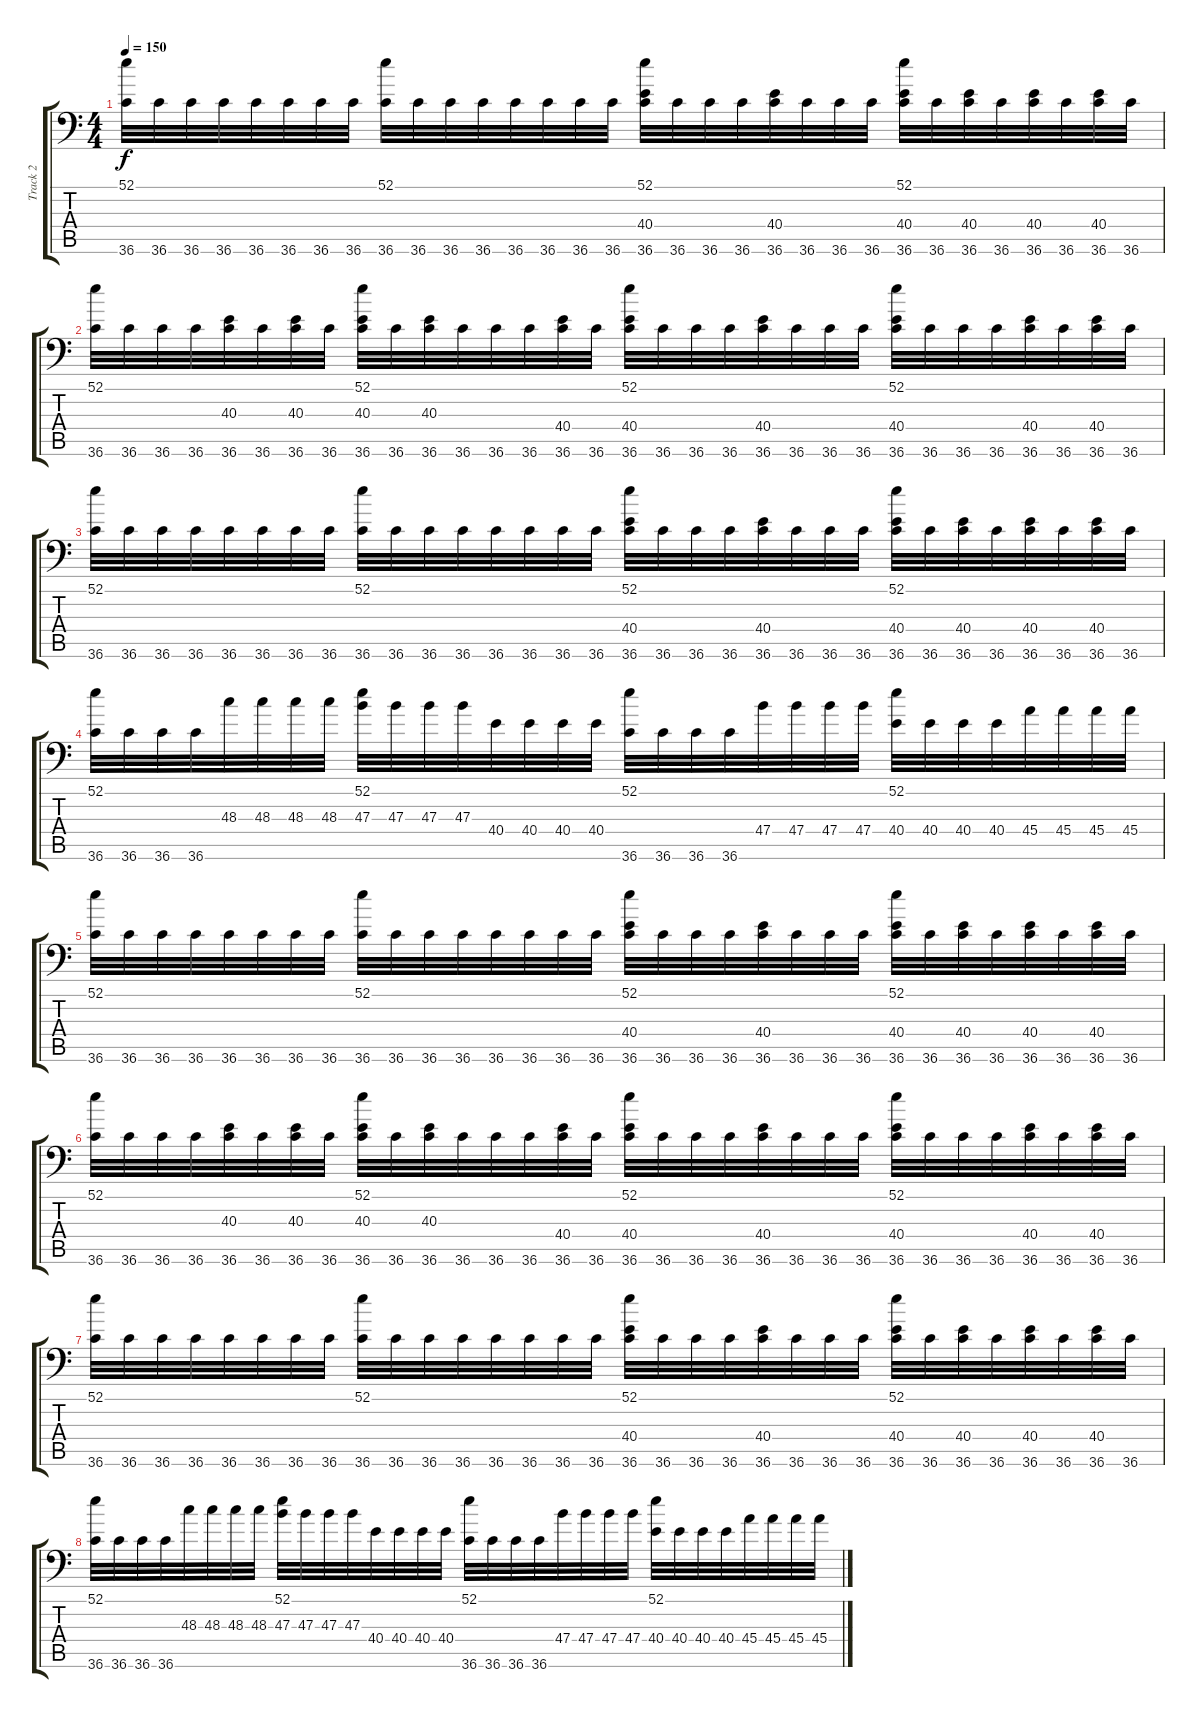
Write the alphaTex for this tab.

\track ("Track 2" "Track 2") {instrument acousticgrandpiano}
\staff {score tabs}
\tuning (C-1 C-1 C-1 C-1 C-1 C-1) {hide}
\ts (4 4)
\tempo 150
\clef f4
\ks c
(52.1 36.6).32{dy f} 36.6.32 36.6.32 36.6.32 36.6.32 36.6.32 36.6.32 36.6.32 (52.1 36.6).32 36.6.32 36.6.32 36.6.32 36.6.32 36.6.32 36.6.32 36.6.32 (52.1 40.4 36.6).32 36.6.32 36.6.32 36.6.32 (40.4 36.6).32 36.6.32 36.6.32 36.6.32 (52.1 40.4 36.6).32 36.6.32 (40.4 36.6).32 36.6.32 (40.4 36.6).32 36.6.32 (40.4 36.6).32 36.6.32 |
(52.1 36.6).32 36.6.32 36.6.32 36.6.32 (40.3 36.6).32 36.6.32 (40.3 36.6).32 36.6.32 (52.1 40.3 36.6).32 36.6.32 (40.3 36.6).32 36.6.32 36.6.32 36.6.32 (40.4 36.6).32 36.6.32 (52.1 40.4 36.6).32 36.6.32 36.6.32 36.6.32 (40.4 36.6).32 36.6.32 36.6.32 36.6.32 (52.1 40.4 36.6).32 36.6.32 36.6.32 36.6.32 (40.4 36.6).32 36.6.32 (40.4 36.6).32 36.6.32 |
(52.1 36.6).32 36.6.32 36.6.32 36.6.32 36.6.32 36.6.32 36.6.32 36.6.32 (52.1 36.6).32 36.6.32 36.6.32 36.6.32 36.6.32 36.6.32 36.6.32 36.6.32 (52.1 40.4 36.6).32 36.6.32 36.6.32 36.6.32 (40.4 36.6).32 36.6.32 36.6.32 36.6.32 (52.1 40.4 36.6).32 36.6.32 (40.4 36.6).32 36.6.32 (40.4 36.6).32 36.6.32 (40.4 36.6).32 36.6.32 |
(52.1 36.6).32 36.6.32 36.6.32 36.6.32 48.3.32 48.3.32 48.3.32 48.3.32 (52.1 47.3).32 47.3.32 47.3.32 47.3.32 40.4.32 40.4.32 40.4.32 40.4.32 (52.1 36.6).32 36.6.32 36.6.32 36.6.32 47.4.32 47.4.32 47.4.32 47.4.32 (52.1 40.4).32 40.4.32 40.4.32 40.4.32 45.4.32 45.4.32 45.4.32 45.4.32 |
(52.1 36.6).32 36.6.32 36.6.32 36.6.32 36.6.32 36.6.32 36.6.32 36.6.32 (52.1 36.6).32 36.6.32 36.6.32 36.6.32 36.6.32 36.6.32 36.6.32 36.6.32 (52.1 40.4 36.6).32 36.6.32 36.6.32 36.6.32 (40.4 36.6).32 36.6.32 36.6.32 36.6.32 (52.1 40.4 36.6).32 36.6.32 (40.4 36.6).32 36.6.32 (40.4 36.6).32 36.6.32 (40.4 36.6).32 36.6.32 |
(52.1 36.6).32 36.6.32 36.6.32 36.6.32 (40.3 36.6).32 36.6.32 (40.3 36.6).32 36.6.32 (52.1 40.3 36.6).32 36.6.32 (40.3 36.6).32 36.6.32 36.6.32 36.6.32 (40.4 36.6).32 36.6.32 (52.1 40.4 36.6).32 36.6.32 36.6.32 36.6.32 (40.4 36.6).32 36.6.32 36.6.32 36.6.32 (52.1 40.4 36.6).32 36.6.32 36.6.32 36.6.32 (40.4 36.6).32 36.6.32 (40.4 36.6).32 36.6.32 |
(52.1 36.6).32 36.6.32 36.6.32 36.6.32 36.6.32 36.6.32 36.6.32 36.6.32 (52.1 36.6).32 36.6.32 36.6.32 36.6.32 36.6.32 36.6.32 36.6.32 36.6.32 (52.1 40.4 36.6).32 36.6.32 36.6.32 36.6.32 (40.4 36.6).32 36.6.32 36.6.32 36.6.32 (52.1 40.4 36.6).32 36.6.32 (40.4 36.6).32 36.6.32 (40.4 36.6).32 36.6.32 (40.4 36.6).32 36.6.32 |
(52.1 36.6).32 36.6.32 36.6.32 36.6.32 48.3.32 48.3.32 48.3.32 48.3.32 (52.1 47.3).32 47.3.32 47.3.32 47.3.32 40.4.32 40.4.32 40.4.32 40.4.32 (52.1 36.6).32 36.6.32 36.6.32 36.6.32 47.4.32 47.4.32 47.4.32 47.4.32 (52.1 40.4).32 40.4.32 40.4.32 40.4.32 45.4.32 45.4.32 45.4.32 45.4.32
